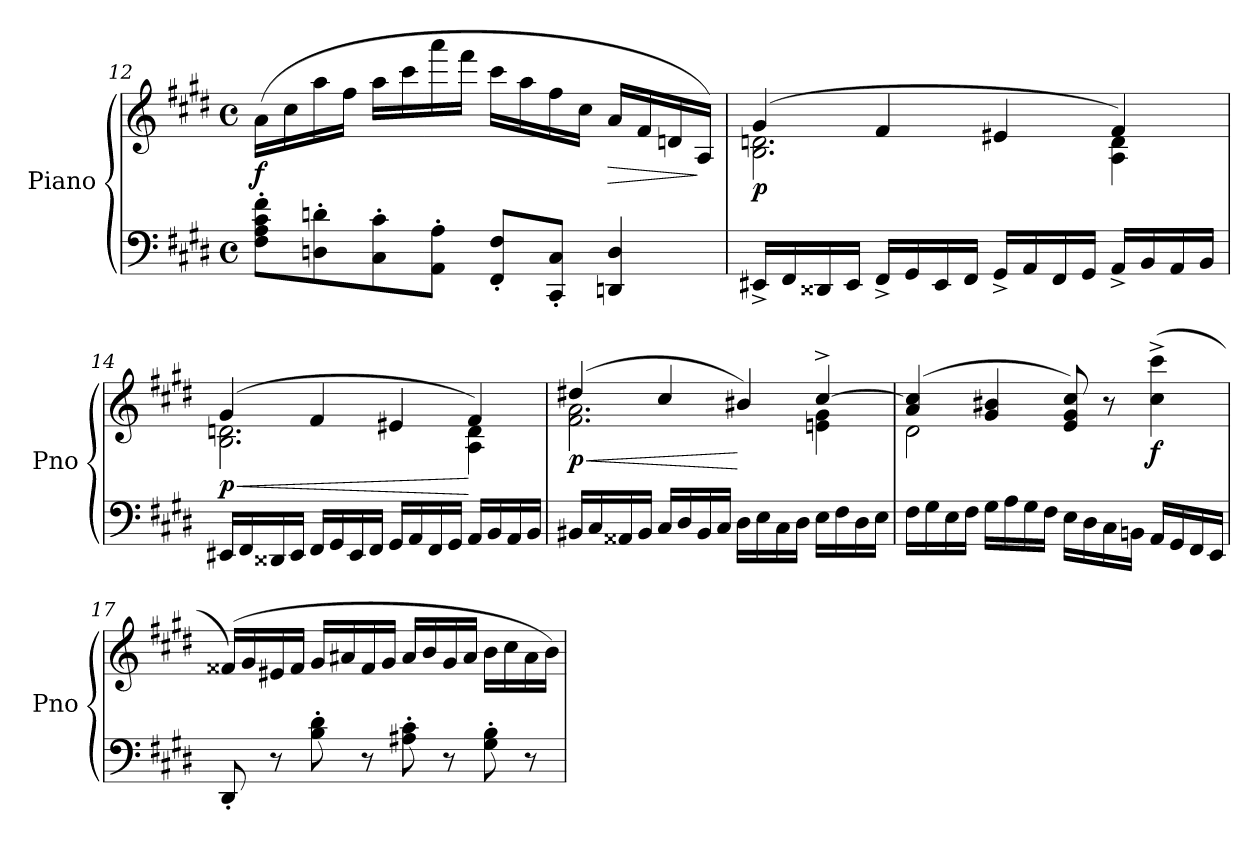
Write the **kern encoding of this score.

**kern	**kern	**dynam
*part1	*part1	*part1
*staff2	*staff1	*staff1/2
*I"Piano	*	*
*I'Pno	*	*
*clefF4	*clefG2	*
*k[f#c#g#d#]	*k[f#c#g#d#]	*
*M4/4	*M4/4	*
*met(c)	*met(c)	*
=12	=12	=12
!	!	!LO:DY:b
8F#\' 8A\' 8c#\' 8f#\'L	(>16a\LL	f
.	16cc#\	.
8Dn\' 8dn\'	16aa\	.
.	16ff#\JJ	.
8C#\' 8c#\'	16aa\LL	.
.	16ccc#\	.
8AA\' 8A\'J	16aaa\	.
.	16fff#\JJ	.
8FF#/' 8F#/'L	16ccc#\LL	.
.	16aa\	.
8CC#/' 8C#/'J	16ff#\	.
.	16cc#\JJ	.
!	!	!LO:HP:b
4DDn/ 4D/	16a/LL	>
.	16f#/	.
.	16dn/	.
.	16A/JJ)	]
!!LO:LB:g=z
=13	=13	=13
*	*^	*
!	!	!	!LO:DY:b
16EE#X^/LL	(>4g#/	2.B\ 2.dn\	p
16FF#/	.	.	.
16DD##X/	.	.	.
16EE#/JJ	.	.	.
16FF#^/LL	4f#/	.	.
16GG#/	.	.	.
16EE#/	.	.	.
16FF#/JJ	.	.	.
16GG#^/LL	4e#X/	.	.
16AA/	.	.	.
16FF#/	.	.	.
16GG#/JJ	.	.	.
16AA^/LL	4f#/)	4A\ 4d\	.
16BB/	.	.	.
16AA/	.	.	.
16BB/JJ	.	.	.
=14	=14	=14	=14
!	!	!	!LO:HP:b
!	!	!	!LO:DY:n=1:b
16EE#X/LL	(>4g#/	2.B\ 2.dn\	< p
16FF#/	.	.	.
16DD##X/	.	.	.
16EE#/JJ	.	.	.
16FF#/LL	4f#/	.	.
16GG#/	.	.	.
16EE#/	.	.	.
16FF#/JJ	.	.	.
16GG#/LL	4e#X/	.	.
16AA/	.	.	.
16FF#/	.	.	.
16GG#/JJ	.	.	.
16AA/LL	4f#/)	4A\ 4d\	[
16BB/	.	.	.
16AA/	.	.	.
16BB/JJ	.	.	.
!!LO:LB:g=z	!!
=15	=15	=15	=15
!	!	!	!LO:HP:b
!	!	!	!LO:DY:n=1:b
16BB#X/LL	(>4dd#X/	2.f#\ 2.a\	< p
16C#/	.	.	.
16AA##X/	.	.	.
16BB#/JJ	.	.	.
16C#/LL	4cc#/	.	.
16D#/	.	.	.
16BB#/	.	.	.
16C#/JJ	.	.	.
16D#\LL	4b#X/)	.	[
16E\	.	.	.
16C#\	.	.	.
16D#\JJ	.	.	.
!	!	!	!LO:DY:n=2:b
16E\LL	[4cc#^/	4en\ 4g#\	other-dynamics
16F#\	.	.	.
16D#\	.	.	.
16E\JJ	.	.	.
=16	=16	=16	=16
16F#\LL	(>4a/ 4cc#/]	2d#\	.
16G#\	.	.	.
16E\	.	.	.
16F#\JJ	.	.	.
16G#\LL	4g#/ 4b#X/	.	.
16A\	.	.	.
16G#\	.	.	.
16F#\JJ	.	.	.
16E\LL	8e/ 8g#/ 8cc#/)	2ryy	.
16D#\	.	.	.
16C#\	8r	.	.
16BBn\JJ	.	.	.
!	!	!	!LO:DY:b
16AA/LL	(>4cc#\^ 4ccc#\^	.	f
16GG#/	.	.	.
16FF#/	.	.	.
16EE/JJ	.	.	.
*	*v	*v	*
!!LO:LB:g=z
=17	=17	=17
8DD#'/	(>16f##X/LL)	.
.	16g#/	.
8r	16e#X/	.
.	16f##/JJ	.
8B\' 8d#\'	16g#/LL	.
.	16a#X/	.
8r	16f##/	.
.	16g#/JJ	.
8A#X\' 8c#\'	16a#/LL	.
.	16b/	.
8r	16g#/	.
.	16a#/JJ	.
8G#\' 8B\'	16b\LL	.
.	16cc#\	.
8r	16a#\	.
.	16b\JJ)	.
=	=	=
*-	*-	*-
